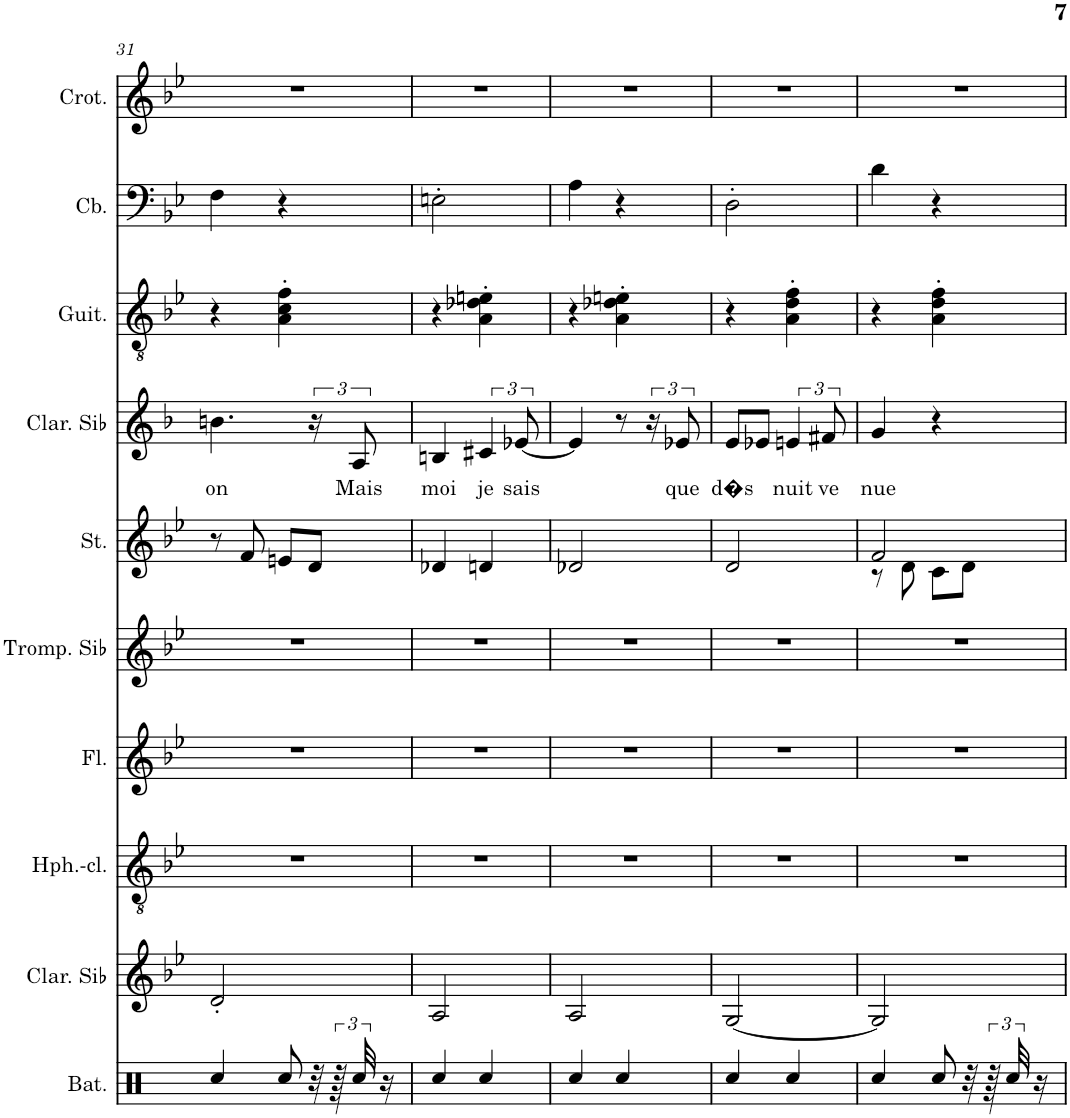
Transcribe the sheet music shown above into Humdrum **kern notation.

**kern	**kern	**kern	**kern	**kern	**kern	**kern	**text	**kern	**kern	**kern
*part10	*part9	*part8	*part7	*part6	*part5	*part4	*part4	*part3	*part2	*part1
*staff10	*staff9	*staff8	*staff7	*staff6	*staff5	*staff4	*staff4	*staff3	*staff2	*staff1
*I"Batterie	*I"Clarinette en Sib	*I"Clarinette-Heckelphone	*I"Flûte	*I"Trompette en Sib	*I"Cordes	*I"Clarinette en Sib	*	*I"Guitare classique	*I"Contrebasse	*I"Crotales
*I'Bat.	*I'Clar. Sib	*	*I'Fl.	*I'Tromp. Sib	*	*I'Clar. Sib	*	*I'Guit.	*I'Cb.	*I'Crot.
!!LO:PB:g=z
*clefX	*clefG2	*clefGv2	*clefG2	*clefG2	*clefF4	*clefG2	*	*clefGv2	*clefF4	*clefG2
*	*Trd1c2	*	*	*Trd1c2	*	*Trd1c2	*	*	*Trd7c12	*Trd-14c-24
*k[]	*k[b-e-]	*k[b-e-]	*k[b-e-]	*k[b-e-]	*k[b-e-]	*k[b-]	*	*k[b-e-]	*k[b-e-]	*k[b-e-]
*M2/4	*M2/4	*M2/4	*M2/4	*M2/4	*M2/4	*M2/4	*	*M2/4	*M2/4	*M2/4
=31	=31	=31	=31	=31	=31	=31	=31	=31	=31	=31
!	!	!	!	!	!	!	!LO:LY:b	!	!	!
4Rcc/	2d'/	2r	2r	2r	8r	4.bn\	on	4r	4F\	2r
.	.	.	.	.	8f/	.	.	.	.	.
8Rcc/	.	.	.	.	8en/L	.	.	4A\' 4c\' 4f\'	4r	.
32r	.	.	.	.	8d/J	24r	.	.	.	.
96r	.	.	.	.	.	.	.	.	.	.
!	!	!	!	!	!	!	!LO:LY:b	!	!	!
48Rcc/	.	.	.	.	.	12A/	Mais	.	.	.
16r	.	.	.	.	.	.	.	.	.	.
=32	=32	=32	=32	=32	=32	=32	=32	=32	=32	=32
!	!	!	!	!	!	!	!LO:LY:b	!	!	!
4Rcc/	2A/	2r	2r	2r	4d-X/	4Bn/	moi	4r	2En'\	2r
!	!	!	!	!	!	!	!LO:LY:b	!	!	!
4Rcc/	.	.	.	.	4dn/	6c#X/	je	4A\' 4d-X\' 4en\'	.	.
!	!	!	!	!	!	!	!LO:LY:b	!	!	!
.	.	.	.	.	.	[12e-X/	sais	.	.	.
=33	=33	=33	=33	=33	=33	=33	=33	=33	=33	=33
4Rcc/	2A/	2r	2r	2r	2d-X/	4e-/]	.	4r	4A\	2r
4Rcc/	.	.	.	.	.	8r	.	4A\' 4d-X\' 4en\'	4r	.
.	.	.	.	.	.	24r	.	.	.	.
!	!	!	!	!	!	!	!LO:LY:b	!	!	!
.	.	.	.	.	.	12e-X/	que	.	.	.
=34	=34	=34	=34	=34	=34	=34	=34	=34	=34	=34
!	!	!	!	!	!	!	!LO:LY:b	!	!	!
4Rcc/	[2G/	2r	2r	2r	2d/	8e/L	d�s	4r	2D'\	2r
.	.	.	.	.	.	8e-X/J	.	.	.	.
!	!	!	!	!	!	!	!LO:LY:b	!	!	!
4Rcc/	.	.	.	.	.	6en/	nuit	4A\' 4d\' 4f\'	.	.
!	!	!	!	!	!	!	!LO:LY:b	!	!	!
.	.	.	.	.	.	12f#X/	ve	.	.	.
=35	=35	=35	=35	=35	=35	=35	=35	=35	=35	=35
*	*	*	*	*	*^	*	*	*	*	*
!	!	!	!	!	!	!	!	!LO:LY:b	!	!	!
4Rcc/	2G/]	2r	2r	2r	2f/	8r	4g/	nue	4r	4d\	2r
.	.	.	.	.	.	8d\	.	.	.	.	.
8Rcc/	.	.	.	.	.	8c\L	4r	.	4A\' 4d\' 4f\'	4r	.
32r	.	.	.	.	.	8d\J	.	.	.	.	.
96r	.	.	.	.	.	.	.	.	.	.	.
48Rcc/	.	.	.	.	.	.	.	.	.	.	.
16r	.	.	.	.	.	.	.	.	.	.	.
*	*	*	*	*	*v	*v	*	*	*	*	*
=	=	=	=	=	=	=	=	=	=	=
*-	*-	*-	*-	*-	*-	*-	*-	*-	*-	*-
